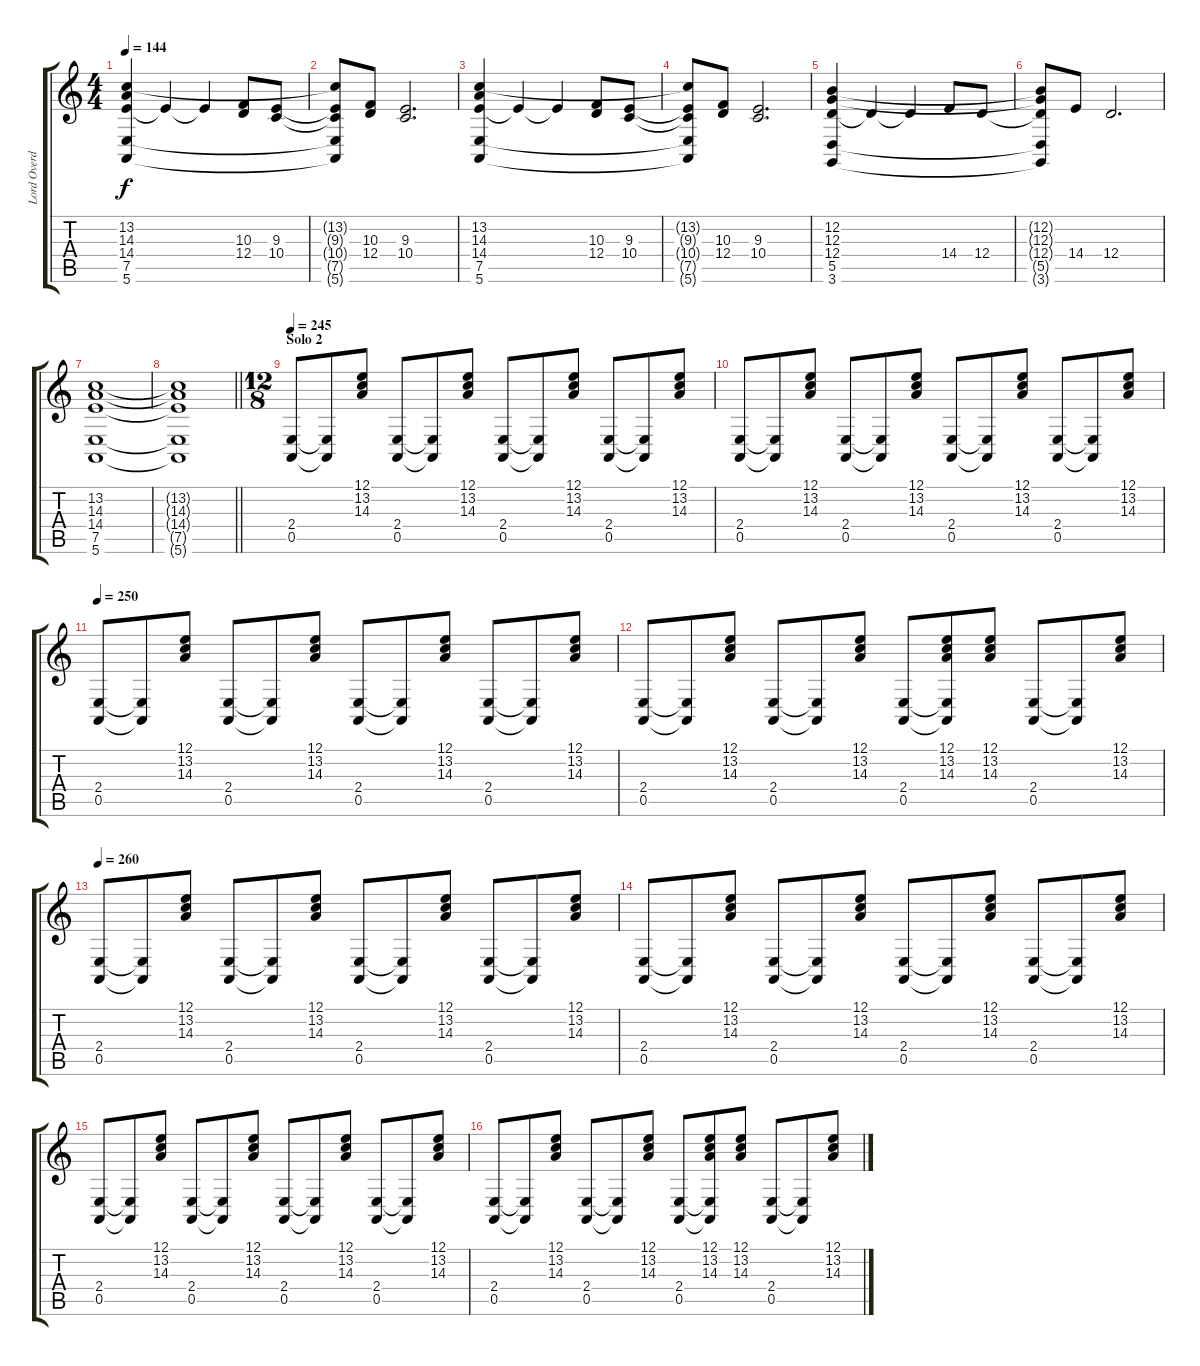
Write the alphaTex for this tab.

\track ("Lord Overdub" "Lord Overd") {instrument drawbarorgan}
\staff {score tabs}
\tuning (E4 B3 G3 D3 A2 E2) {hide}
\ts (4 4)
\tempo 144
\clef g2
\ks c
(13.2 14.3 14.4 7.5 5.6).4{dy f} 14.4{t}.4 14.4{t}.4 (10.3 12.4).8 (9.3 10.4).8 |
(13.2{t} 9.3{t} 10.4{t} 7.5{t} 5.6{t}).8 (10.3 12.4).8 (9.3 10.4).2{d} |
(13.2 14.3 14.4 7.5 5.6).4 14.4{t}.4 14.4{t}.4 (10.3 12.4).8 (9.3 10.4).8 |
(13.2{t} 9.3{t} 10.4{t} 7.5{t} 5.6{t}).8 (10.3 12.4).8 (9.3 10.4).2{d} |
(12.2 12.3 12.4 5.5 3.6).4 12.4{t}.4 12.4{t}.4 14.4.8 12.4.8 |
(12.2{t} 12.3{t} 12.4{t} 5.5{t} 3.6{t}).8 14.4.8 12.4.2{d} |
(13.2 14.3 14.4 7.5 5.6).1 |
\barLineRight lightlight
(13.2{t} 14.3{t} 14.4{t} 7.5{t} 5.6{t}).1 |
\ts (12 8)
\section ("" "Solo 2")
\tempo 245
(2.4 0.5).8 (2.4{t} 0.5{t}).8 (12.1 13.2 14.3).8 (2.4 0.5).8 (2.4{t} 0.5{t}).8 (12.1 13.2 14.3).8 (2.4 0.5).8 (2.4{t} 0.5{t}).8 (12.1 13.2 14.3).8 (2.4 0.5).8 (2.4{t} 0.5{t}).8 (12.1 13.2 14.3).8 |
(2.4 0.5).8 (2.4{t} 0.5{t}).8 (12.1 13.2 14.3).8 (2.4 0.5).8 (2.4{t} 0.5{t}).8 (12.1 13.2 14.3).8 (2.4 0.5).8 (2.4{t} 0.5{t}).8 (12.1 13.2 14.3).8 (2.4 0.5).8 (2.4{t} 0.5{t}).8 (12.1 13.2 14.3).8 |
\tempo 250
(2.4 0.5).8 (2.4{t} 0.5{t}).8 (12.1 13.2 14.3).8 (2.4 0.5).8 (2.4{t} 0.5{t}).8 (12.1 13.2 14.3).8 (2.4 0.5).8 (2.4{t} 0.5{t}).8 (12.1 13.2 14.3).8 (2.4 0.5).8 (2.4{t} 0.5{t}).8 (12.1 13.2 14.3).8 |
(2.4 0.5).8 (2.4{t} 0.5{t}).8 (12.1 13.2 14.3).8 (2.4 0.5).8 (2.4{t} 0.5{t}).8 (12.1 13.2 14.3).8 (2.4 0.5).8 (12.1 13.2 14.3 2.4{t} 0.5{t}).8 (12.1 13.2 14.3).8 (2.4 0.5).8 (2.4{t} 0.5{t}).8 (12.1 13.2 14.3).8 |
\tempo 260
(2.4 0.5).8 (2.4{t} 0.5{t}).8 (12.1 13.2 14.3).8 (2.4 0.5).8 (2.4{t} 0.5{t}).8 (12.1 13.2 14.3).8 (2.4 0.5).8 (2.4{t} 0.5{t}).8 (12.1 13.2 14.3).8 (2.4 0.5).8 (2.4{t} 0.5{t}).8 (12.1 13.2 14.3).8 |
(2.4 0.5).8 (2.4{t} 0.5{t}).8 (12.1 13.2 14.3).8 (2.4 0.5).8 (2.4{t} 0.5{t}).8 (12.1 13.2 14.3).8 (2.4 0.5).8 (2.4{t} 0.5{t}).8 (12.1 13.2 14.3).8 (2.4 0.5).8 (2.4{t} 0.5{t}).8 (12.1 13.2 14.3).8 |
(2.4 0.5).8 (2.4{t} 0.5{t}).8 (12.1 13.2 14.3).8 (2.4 0.5).8 (2.4{t} 0.5{t}).8 (12.1 13.2 14.3).8 (2.4 0.5).8 (2.4{t} 0.5{t}).8 (12.1 13.2 14.3).8 (2.4 0.5).8 (2.4{t} 0.5{t}).8 (12.1 13.2 14.3).8 |
(2.4 0.5).8 (2.4{t} 0.5{t}).8 (12.1 13.2 14.3).8 (2.4 0.5).8 (2.4{t} 0.5{t}).8 (12.1 13.2 14.3).8 (2.4 0.5).8 (12.1 13.2 14.3 2.4{t} 0.5{t}).8 (12.1 13.2 14.3).8 (2.4 0.5).8 (2.4{t} 0.5{t}).8 (12.1 13.2 14.3).8
